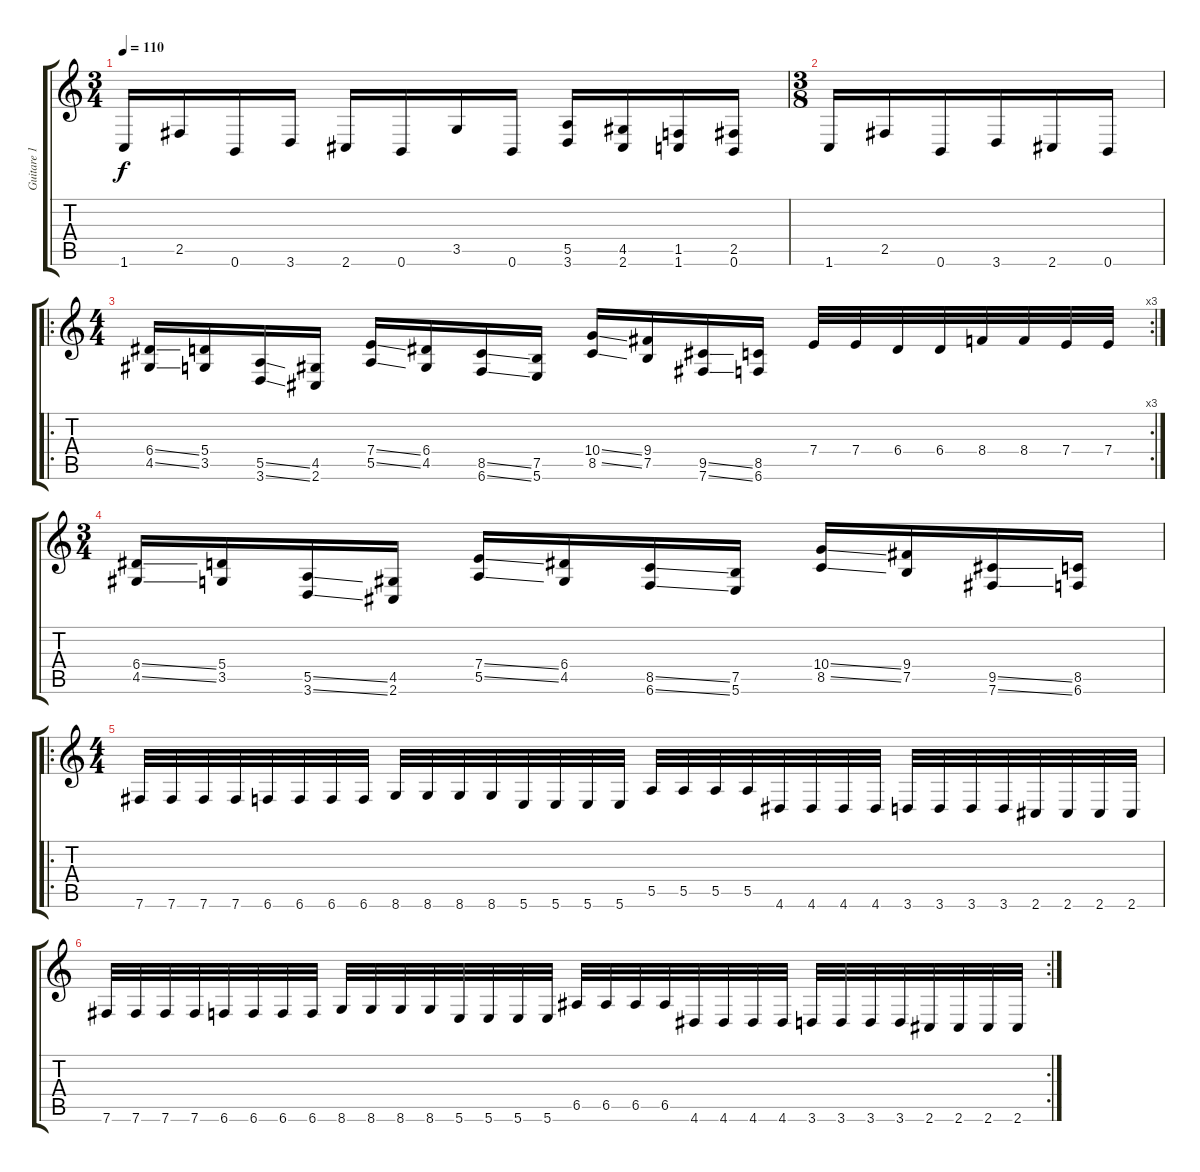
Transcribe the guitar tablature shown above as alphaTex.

\track ("Guitare 1" "Guitare 1") {instrument distortionguitar}
\staff {score tabs}
\tuning (B3 Gb3 D3 A2 E2 B1) {hide}
\ts (3 4)
\tempo 110
\clef g2
\ks c
1.6.16{dy f} 2.5.16 0.6.16 3.6.16 2.6.16 0.6.16 3.5.16 0.6.16 (5.5 3.6).16 (4.5 2.6).16 (1.5 1.6).16 (2.5 0.6).16 |
\ts (3 8)
1.6.16 2.5.16 0.6.16 3.6.16 2.6.16 0.6.16 |
\ro
\rc 3
\ts (4 4)
(6.4{ss} 4.5{ss}).16 (5.4 3.5).16 (5.5{ss} 3.6{ss}).16 (4.5 2.6).16 (7.4{ss} 5.5{ss}).16 (6.4 4.5).16 (8.5{ss} 6.6{ss}).16 (7.5 5.6).16 (10.4{ss} 8.5{ss}).16 (9.4 7.5).16 (9.5{ss} 7.6{ss}).16 (8.5 6.6).16 7.4.32 7.4.32 6.4.32 6.4.32 8.4.32 8.4.32 7.4.32 7.4.32 |
\ts (3 4)
(6.4{ss} 4.5{ss}).16 (5.4 3.5).16 (5.5{ss} 3.6{ss}).16 (4.5 2.6).16 (7.4{ss} 5.5{ss}).16 (6.4 4.5).16 (8.5{ss} 6.6{ss}).16 (7.5 5.6).16 (10.4{ss} 8.5{ss}).16 (9.4 7.5).16 (9.5{ss} 7.6{ss}).16 (8.5 6.6).16 |
\ro
\ts (4 4)
7.6.32 7.6.32 7.6.32 7.6.32 6.6.32 6.6.32 6.6.32 6.6.32 8.6.32 8.6.32 8.6.32 8.6.32 5.6.32 5.6.32 5.6.32 5.6.32 5.5.32 5.5.32 5.5.32 5.5.32 4.6.32 4.6.32 4.6.32 4.6.32 3.6.32 3.6.32 3.6.32 3.6.32 2.6.32 2.6.32 2.6.32 2.6.32 |
\rc 2
7.6.32 7.6.32 7.6.32 7.6.32 6.6.32 6.6.32 6.6.32 6.6.32 8.6.32 8.6.32 8.6.32 8.6.32 5.6.32 5.6.32 5.6.32 5.6.32 6.5.32 6.5.32 6.5.32 6.5.32 4.6.32 4.6.32 4.6.32 4.6.32 3.6.32 3.6.32 3.6.32 3.6.32 2.6.32 2.6.32 2.6.32 2.6.32
